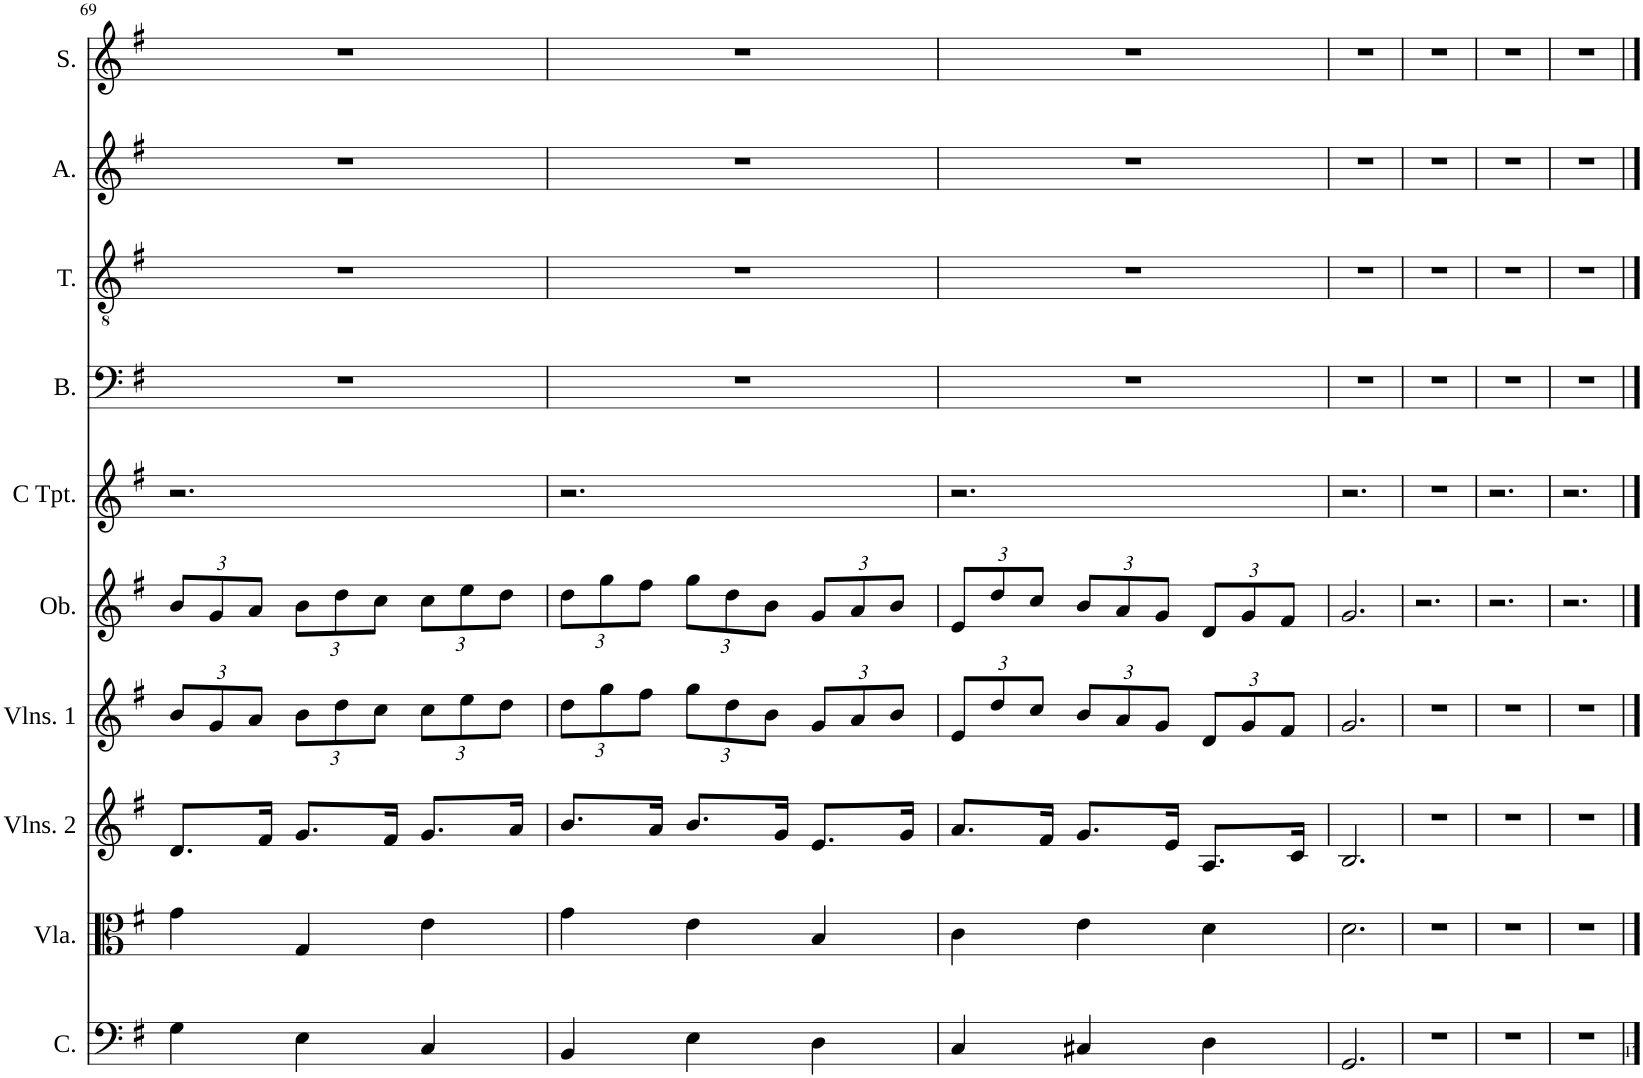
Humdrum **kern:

**kern	**kern	**kern	**kern	**kern	**kern	**kern	**kern	**kern	**kern
*part10	*part9	*part8	*part7	*part6	*part5	*part4	*part3	*part2	*part1
*staff10	*staff9	*staff8	*staff7	*staff6	*staff5	*staff4	*staff3	*staff2	*staff1
*I"Continuo	*I"Viola	*I"Violins 2	*I"Violins 1	*I"Oboe	*I"C Trumpet	*I"Bass	*I"Tenor	*I"Alto	*I"Soprano
*I'C.	*I'Vla.	*I'Vlns. 2	*I'Vlns. 1	*I'Ob.	*I'C Tpt.	*I'B.	*I'T.	*I'A.	*I'S.
!!LO:PB:g=z
*clefF4	*clefC3	*clefG2	*clefG2	*clefG2	*clefG2	*clefF4	*clefGv2	*clefG2	*clefG2
*k[f#]	*k[f#]	*k[f#]	*k[f#]	*k[f#]	*k[f#]	*k[f#]	*k[f#]	*k[f#]	*k[f#]
*M3/4	*M3/4	*M3/4	*M3/4	*M3/4	*M3/4	*M3/4	*M3/4	*M3/4	*M3/4
*	*	*	*Xbrackettup	*Xbrackettup	*	*	*	*	*
=69	=69	=69	=69	=69	=69	=69	=69	=69	=69
4G\	4g\	8.d/L	12b/L	12b/L	2.r	2.r	2.r	2.r	2.r
.	.	.	12g/	12g/	.	.	.	.	.
.	.	.	12a/J	12a/J	.	.	.	.	.
.	.	16f#/Jk	.	.	.	.	.	.	.
4E\	4G/	8.g/L	12b\L	12b\L	.	.	.	.	.
.	.	.	12dd\	12dd\	.	.	.	.	.
.	.	.	12cc\J	12cc\J	.	.	.	.	.
.	.	16f#/Jk	.	.	.	.	.	.	.
4C/	4e\	8.g/L	12cc\L	12cc\L	.	.	.	.	.
.	.	.	12ee\	12ee\	.	.	.	.	.
.	.	.	12dd\J	12dd\J	.	.	.	.	.
.	.	16a/Jk	.	.	.	.	.	.	.
=70	=70	=70	=70	=70	=70	=70	=70	=70	=70
4BB/	4g\	8.b/L	12dd\L	12dd\L	2.r	2.r	2.r	2.r	2.r
.	.	.	12gg\	12gg\	.	.	.	.	.
.	.	.	12ff#\J	12ff#\J	.	.	.	.	.
.	.	16a/Jk	.	.	.	.	.	.	.
4E\	4e\	8.b/L	12gg\L	12gg\L	.	.	.	.	.
.	.	.	12dd\	12dd\	.	.	.	.	.
.	.	.	12b\J	12b\J	.	.	.	.	.
.	.	16g/Jk	.	.	.	.	.	.	.
4D\	4B/	8.e/L	12g/L	12g/L	.	.	.	.	.
.	.	.	12a/	12a/	.	.	.	.	.
.	.	.	12b/J	12b/J	.	.	.	.	.
.	.	16g/Jk	.	.	.	.	.	.	.
=71	=71	=71	=71	=71	=71	=71	=71	=71	=71
4C/	4c\	8.a/L	12e/L	12e/L	2.r	2.r	2.r	2.r	2.r
.	.	.	12dd/	12dd/	.	.	.	.	.
.	.	.	12cc/J	12cc/J	.	.	.	.	.
.	.	16f#/Jk	.	.	.	.	.	.	.
4C#X/	4e\	8.g/L	12b/L	12b/L	.	.	.	.	.
.	.	.	12a/	12a/	.	.	.	.	.
.	.	.	12g/J	12g/J	.	.	.	.	.
.	.	16e/Jk	.	.	.	.	.	.	.
4D\	4d\	8.A/L	12d/L	12d/L	.	.	.	.	.
.	.	.	12g/	12g/	.	.	.	.	.
.	.	.	12f#/J	12f#/J	.	.	.	.	.
.	.	16c/Jk	.	.	.	.	.	.	.
=72	=72	=72	=72	=72	=72	=72	=72	=72	=72
2.GG/	2.d\	2.B/	2.g/	2.g/	2.r	2.r	2.r	2.r	2.r
=73	=73	=73	=73	=73	=73	=73	=73	=73	=73
2.r	2.r	2.r	2.r	2.r	2.r	2.r	2.r	2.r	2.r
=74	=74	=74	=74	=74	=74	=74	=74	=74	=74
2.r	2.r	2.r	2.r	2.r	2.r	2.r	2.r	2.r	2.r
=75	=75	=75	=75	=75	=75	=75	=75	=75	=75
2.r	2.r	2.r	2.r	2.r	2.r	2.r	2.r	2.r	2.r
==	==	==	==	==	==	==	==	==	==
*-	*-	*-	*-	*-	*-	*-	*-	*-	*-
